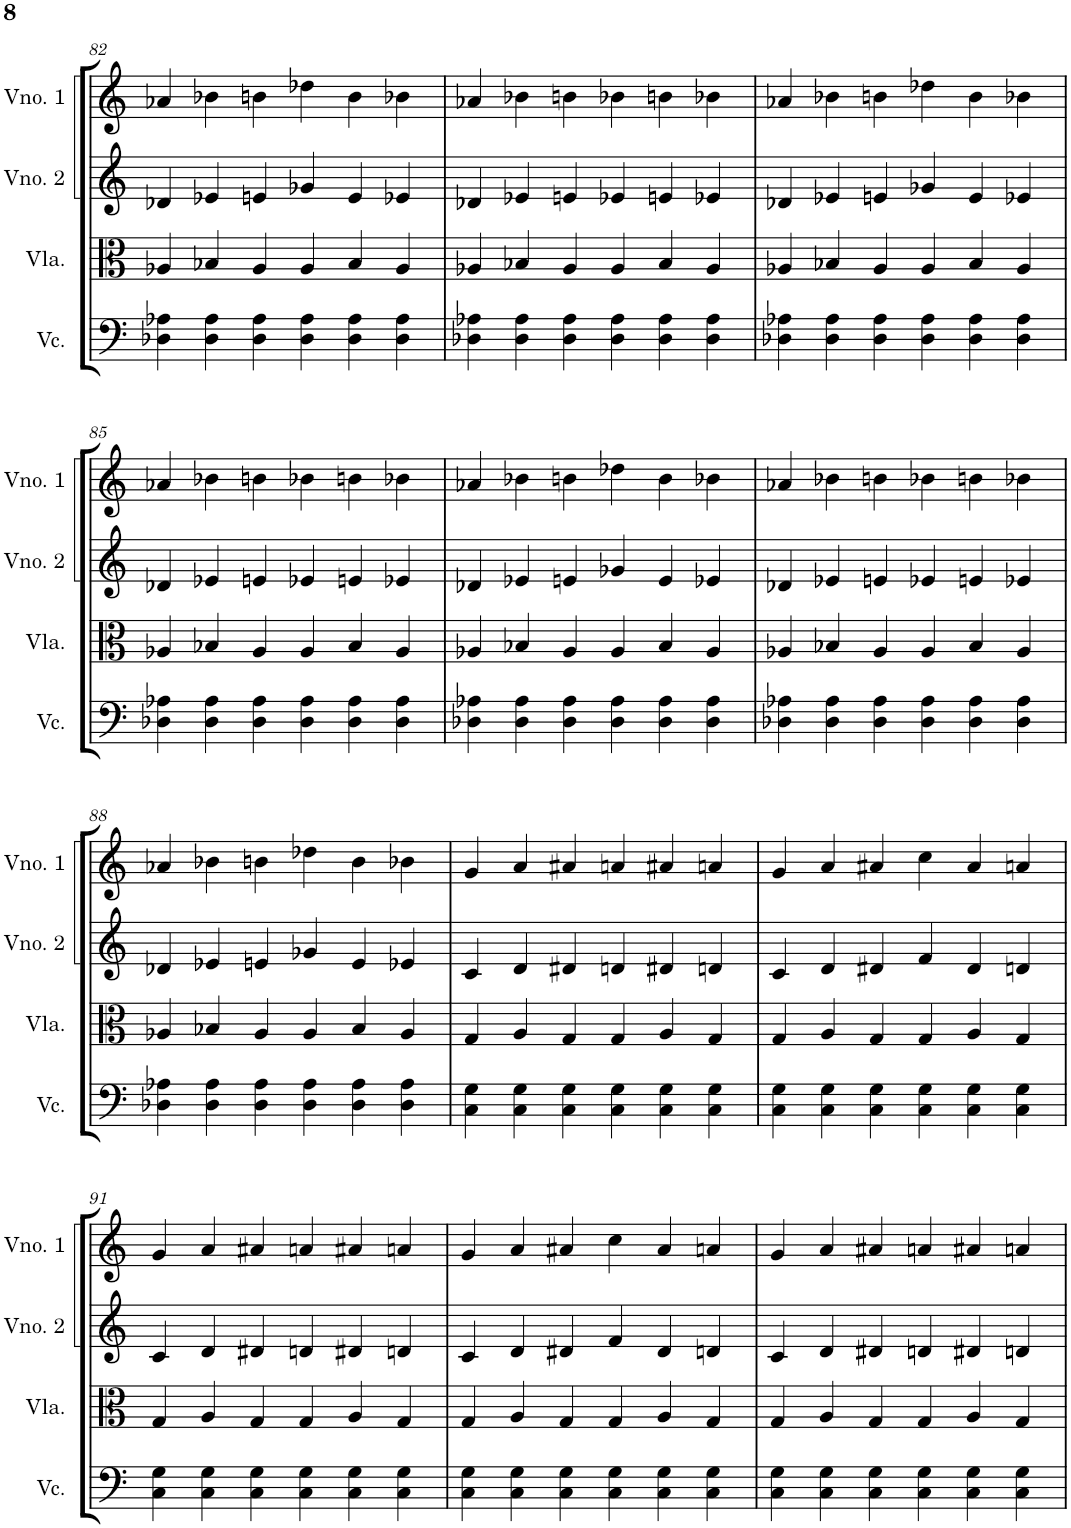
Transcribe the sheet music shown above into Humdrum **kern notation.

**kern	**kern	**kern	**kern
*part4	*part3	*part2	*part1
*staff4	*staff3	*staff2	*staff1
*I"Violoncelo	*I"Viola	*I"Violino 2	*I"Violino 1
*I'Vc.	*I'Vla.	*I'Vno. 2	*I'Vno. 1
!!LO:PB:g=z
*clefF4	*clefC3	*clefG2	*clefG2
*k[]	*k[]	*k[]	*k[]
*M3/2	*M3/2	*M3/2	*M3/2
=82	=82	=82	=82
4D-X\ 4A-X\	4A-X/	4d-X/	4a-X/
4D-\ 4A-\	4B-X/	4e-X/	4b-X\
4D-\ 4A-\	4A-/	4en/	4bn\
4D-\ 4A-\	4A-/	4g-X/	4dd-X\
4D-\ 4A-\	4B-/	4e/	4b\
4D-\ 4A-\	4A-/	4e-X/	4b-X\
=83	=83	=83	=83
4D-X\ 4A-X\	4A-X/	4d-X/	4a-X/
4D-\ 4A-\	4B-X/	4e-X/	4b-X\
4D-\ 4A-\	4A-/	4en/	4bn\
4D-\ 4A-\	4A-/	4e-X/	4b-X\
4D-\ 4A-\	4B-/	4en/	4bn\
4D-\ 4A-\	4A-/	4e-X/	4b-X\
=84	=84	=84	=84
4D-X\ 4A-X\	4A-X/	4d-X/	4a-X/
4D-\ 4A-\	4B-X/	4e-X/	4b-X\
4D-\ 4A-\	4A-/	4en/	4bn\
4D-\ 4A-\	4A-/	4g-X/	4dd-X\
4D-\ 4A-\	4B-/	4e/	4b\
4D-\ 4A-\	4A-/	4e-X/	4b-X\
!!LO:LB:g=z
=85	=85	=85	=85
4D-X\ 4A-X\	4A-X/	4d-X/	4a-X/
4D-\ 4A-\	4B-X/	4e-X/	4b-X\
4D-\ 4A-\	4A-/	4en/	4bn\
4D-\ 4A-\	4A-/	4e-X/	4b-X\
4D-\ 4A-\	4B-/	4en/	4bn\
4D-\ 4A-\	4A-/	4e-X/	4b-X\
=86	=86	=86	=86
4D-X\ 4A-X\	4A-X/	4d-X/	4a-X/
4D-\ 4A-\	4B-X/	4e-X/	4b-X\
4D-\ 4A-\	4A-/	4en/	4bn\
4D-\ 4A-\	4A-/	4g-X/	4dd-X\
4D-\ 4A-\	4B-/	4e/	4b\
4D-\ 4A-\	4A-/	4e-X/	4b-X\
=87	=87	=87	=87
4D-X\ 4A-X\	4A-X/	4d-X/	4a-X/
4D-\ 4A-\	4B-X/	4e-X/	4b-X\
4D-\ 4A-\	4A-/	4en/	4bn\
4D-\ 4A-\	4A-/	4e-X/	4b-X\
4D-\ 4A-\	4B-/	4en/	4bn\
4D-\ 4A-\	4A-/	4e-X/	4b-X\
!!LO:LB:g=z
=88	=88	=88	=88
4D-X\ 4A-X\	4A-X/	4d-X/	4a-X/
4D-\ 4A-\	4B-X/	4e-X/	4b-X\
4D-\ 4A-\	4A-/	4en/	4bn\
4D-\ 4A-\	4A-/	4g-X/	4dd-X\
4D-\ 4A-\	4B-/	4e/	4b\
4D-\ 4A-\	4A-/	4e-X/	4b-X\
=89	=89	=89	=89
4C\ 4G\	4G/	4c/	4g/
4C\ 4G\	4A/	4d/	4a/
4C\ 4G\	4G/	4d#X/	4a#X/
4C\ 4G\	4G/	4dn/	4an/
4C\ 4G\	4A/	4d#X/	4a#X/
4C\ 4G\	4G/	4dn/	4an/
=90	=90	=90	=90
4C\ 4G\	4G/	4c/	4g/
4C\ 4G\	4A/	4d/	4a/
4C\ 4G\	4G/	4d#X/	4a#X/
4C\ 4G\	4G/	4f/	4cc\
4C\ 4G\	4A/	4d#/	4a#/
4C\ 4G\	4G/	4dn/	4an/
!!LO:LB:g=z
=91	=91	=91	=91
4C\ 4G\	4G/	4c/	4g/
4C\ 4G\	4A/	4d/	4a/
4C\ 4G\	4G/	4d#X/	4a#X/
4C\ 4G\	4G/	4dn/	4an/
4C\ 4G\	4A/	4d#X/	4a#X/
4C\ 4G\	4G/	4dn/	4an/
=92	=92	=92	=92
4C\ 4G\	4G/	4c/	4g/
4C\ 4G\	4A/	4d/	4a/
4C\ 4G\	4G/	4d#X/	4a#X/
4C\ 4G\	4G/	4f/	4cc\
4C\ 4G\	4A/	4d#/	4a#/
4C\ 4G\	4G/	4dn/	4an/
=93	=93	=93	=93
4C\ 4G\	4G/	4c/	4g/
4C\ 4G\	4A/	4d/	4a/
4C\ 4G\	4G/	4d#X/	4a#X/
4C\ 4G\	4G/	4dn/	4an/
4C\ 4G\	4A/	4d#X/	4a#X/
4C\ 4G\	4G/	4dn/	4an/
=	=	=	=
*-	*-	*-	*-
